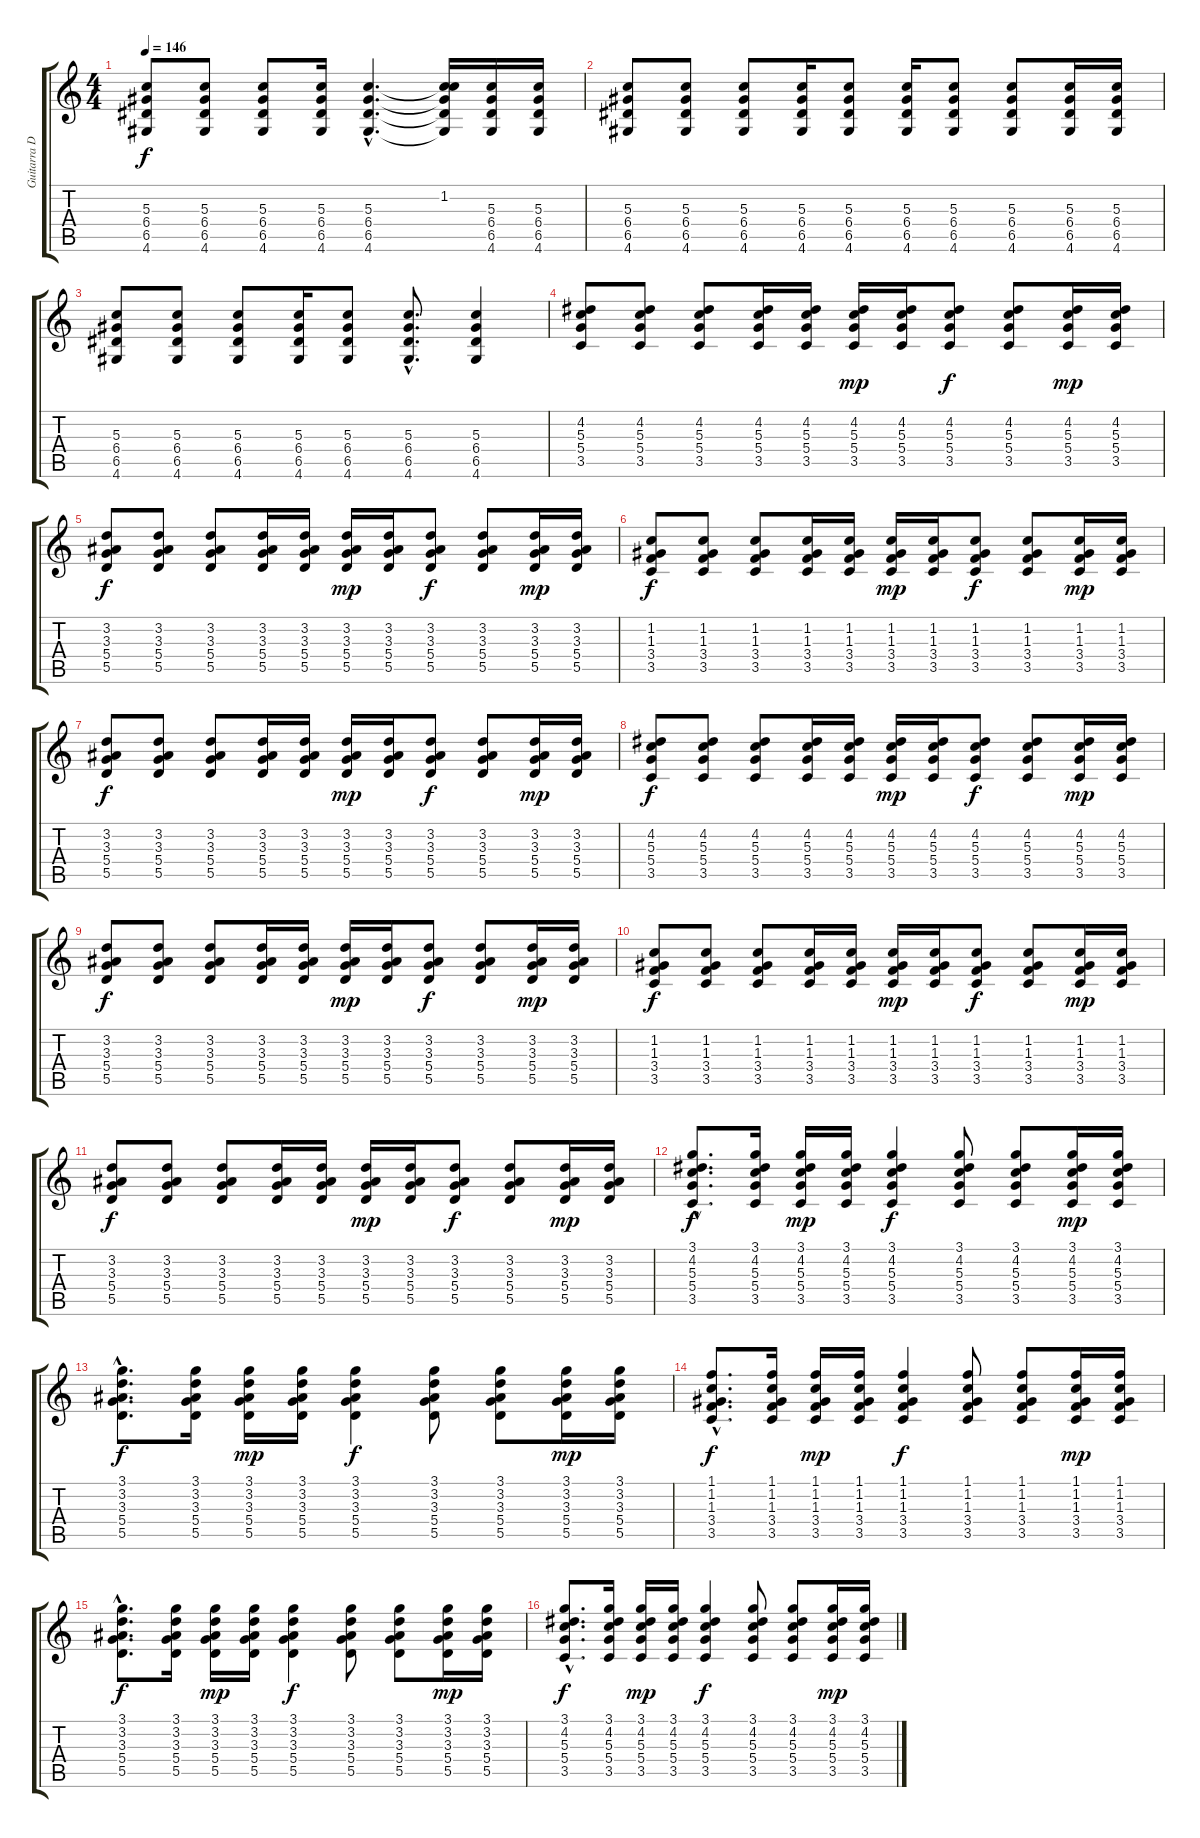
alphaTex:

\track ("Guitarra Distorsion" "Guitarra D") {instrument distortionguitar}
\staff {score tabs}
\tuning (E4 B3 G3 D3 A2 E2) {hide}
\ts (4 4)
\tempo 146
\clef g2
\ks c
(5.3 6.4 6.5 4.6).8{dy f} (5.3 6.4 6.5 4.6).8 (5.3 6.4 6.5 4.6).8 (5.3 6.4 6.5 4.6).16 (5.3{hac} 6.4{hac} 6.5{hac} 4.6{hac}).4{d} (1.2{t} 5.3{t} 6.4{t} 6.5{t} 4.6{t}).16 (5.3 6.4 6.5 4.6).16 (5.3 6.4 6.5 4.6).16 |
(5.3 6.4 6.5 4.6).8 (5.3 6.4 6.5 4.6).8 (5.3 6.4 6.5 4.6).8 (5.3 6.4 6.5 4.6).16 (5.3 6.4 6.5 4.6).8 (5.3 6.4 6.5 4.6).16 (5.3 6.4 6.5 4.6).8 (5.3 6.4 6.5 4.6).8 (5.3 6.4 6.5 4.6).16 (5.3 6.4 6.5 4.6).16 |
(5.3 6.4 6.5 4.6).8 (5.3 6.4 6.5 4.6).8 (5.3 6.4 6.5 4.6).8 (5.3 6.4 6.5 4.6).16 (5.3 6.4 6.5 4.6).8 (5.3{hac} 6.4{hac} 6.5{hac} 4.6{hac}).8{d} (5.3 6.4 6.5 4.6).4 |
(4.2 5.3 5.4 3.5).8 (4.2 5.3 5.4 3.5).8 (4.2 5.3 5.4 3.5).8 (4.2 5.3 5.4 3.5).16 (4.2 5.3 5.4 3.5).16 (4.2 5.3 5.4 3.5).16{dy mp} (4.2 5.3 5.4 3.5).16 (4.2 5.3 5.4 3.5).8{dy f} (4.2 5.3 5.4 3.5).8 (4.2 5.3 5.4 3.5).16{dy mp} (4.2 5.3 5.4 3.5).16 |
(3.2 3.3 5.4 5.5).8{dy f} (3.2 3.3 5.4 5.5).8 (3.2 3.3 5.4 5.5).8 (3.2 3.3 5.4 5.5).16 (3.2 3.3 5.4 5.5).16 (3.2 3.3 5.4 5.5).16{dy mp} (3.2 3.3 5.4 5.5).16 (3.2 3.3 5.4 5.5).8{dy f} (3.2 3.3 5.4 5.5).8 (3.2 3.3 5.4 5.5).16{dy mp} (3.2 3.3 5.4 5.5).16 |
(1.2 1.3 3.4 3.5).8{dy f} (1.2 1.3 3.4 3.5).8 (1.2 1.3 3.4 3.5).8 (1.2 1.3 3.4 3.5).16 (1.2 1.3 3.4 3.5).16 (1.2 1.3 3.4 3.5).16{dy mp} (1.2 1.3 3.4 3.5).16 (1.2 1.3 3.4 3.5).8{dy f} (1.2 1.3 3.4 3.5).8 (1.2 1.3 3.4 3.5).16{dy mp} (1.2 1.3 3.4 3.5).16 |
(3.2 3.3 5.4 5.5).8{dy f} (3.2 3.3 5.4 5.5).8 (3.2 3.3 5.4 5.5).8 (3.2 3.3 5.4 5.5).16 (3.2 3.3 5.4 5.5).16 (3.2 3.3 5.4 5.5).16{dy mp} (3.2 3.3 5.4 5.5).16 (3.2 3.3 5.4 5.5).8{dy f} (3.2 3.3 5.4 5.5).8 (3.2 3.3 5.4 5.5).16{dy mp} (3.2 3.3 5.4 5.5).16 |
(4.2 5.3 5.4 3.5).8{dy f} (4.2 5.3 5.4 3.5).8 (4.2 5.3 5.4 3.5).8 (4.2 5.3 5.4 3.5).16 (4.2 5.3 5.4 3.5).16 (4.2 5.3 5.4 3.5).16{dy mp} (4.2 5.3 5.4 3.5).16 (4.2 5.3 5.4 3.5).8{dy f} (4.2 5.3 5.4 3.5).8 (4.2 5.3 5.4 3.5).16{dy mp} (4.2 5.3 5.4 3.5).16 |
(3.2 3.3 5.4 5.5).8{dy f} (3.2 3.3 5.4 5.5).8 (3.2 3.3 5.4 5.5).8 (3.2 3.3 5.4 5.5).16 (3.2 3.3 5.4 5.5).16 (3.2 3.3 5.4 5.5).16{dy mp} (3.2 3.3 5.4 5.5).16 (3.2 3.3 5.4 5.5).8{dy f} (3.2 3.3 5.4 5.5).8 (3.2 3.3 5.4 5.5).16{dy mp} (3.2 3.3 5.4 5.5).16 |
(1.2 1.3 3.4 3.5).8{dy f} (1.2 1.3 3.4 3.5).8 (1.2 1.3 3.4 3.5).8 (1.2 1.3 3.4 3.5).16 (1.2 1.3 3.4 3.5).16 (1.2 1.3 3.4 3.5).16{dy mp} (1.2 1.3 3.4 3.5).16 (1.2 1.3 3.4 3.5).8{dy f} (1.2 1.3 3.4 3.5).8 (1.2 1.3 3.4 3.5).16{dy mp} (1.2 1.3 3.4 3.5).16 |
(3.2 3.3 5.4 5.5).8{dy f} (3.2 3.3 5.4 5.5).8 (3.2 3.3 5.4 5.5).8 (3.2 3.3 5.4 5.5).16 (3.2 3.3 5.4 5.5).16 (3.2 3.3 5.4 5.5).16{dy mp} (3.2 3.3 5.4 5.5).16 (3.2 3.3 5.4 5.5).8{dy f} (3.2 3.3 5.4 5.5).8 (3.2 3.3 5.4 5.5).16{dy mp} (3.2 3.3 5.4 5.5).16 |
(3.1{hac} 4.2{hac} 5.3{hac} 5.4{hac} 3.5{hac}).8{d dy f} (3.1 4.2 5.3 5.4 3.5).16 (3.1 4.2 5.3 5.4 3.5).16{dy mp} (3.1 4.2 5.3 5.4 3.5).16 (3.1 4.2 5.3 5.4 3.5).4{dy f} (3.1 4.2 5.3 5.4 3.5).8 (3.1 4.2 5.3 5.4 3.5).8 (3.1 4.2 5.3 5.4 3.5).16{dy mp} (3.1 4.2 5.3 5.4 3.5).16 |
(3.1{hac} 3.2{hac} 3.3{hac} 5.4{hac} 5.5{hac}).8{d dy f} (3.1 3.2 3.3 5.4 5.5).16 (3.1 3.2 3.3 5.4 5.5).16{dy mp} (3.1 3.2 3.3 5.4 5.5).16 (3.1 3.2 3.3 5.4 5.5).4{dy f} (3.1 3.2 3.3 5.4 5.5).8 (3.1 3.2 3.3 5.4 5.5).8 (3.1 3.2 3.3 5.4 5.5).16{dy mp} (3.1 3.2 3.3 5.4 5.5).16 |
(1.1{hac} 1.2{hac} 1.3{hac} 3.4{hac} 3.5{hac}).8{d dy f} (1.1 1.2 1.3 3.4 3.5).16 (1.1 1.2 1.3 3.4 3.5).16{dy mp} (1.1 1.2 1.3 3.4 3.5).16 (1.1 1.2 1.3 3.4 3.5).4{dy f} (1.1 1.2 1.3 3.4 3.5).8 (1.1 1.2 1.3 3.4 3.5).8 (1.1 1.2 1.3 3.4 3.5).16{dy mp} (1.1 1.2 1.3 3.4 3.5).16 |
(3.1{hac} 3.2{hac} 3.3{hac} 5.4{hac} 5.5{hac}).8{d dy f} (3.1 3.2 3.3 5.4 5.5).16 (3.1 3.2 3.3 5.4 5.5).16{dy mp} (3.1 3.2 3.3 5.4 5.5).16 (3.1 3.2 3.3 5.4 5.5).4{dy f} (3.1 3.2 3.3 5.4 5.5).8 (3.1 3.2 3.3 5.4 5.5).8 (3.1 3.2 3.3 5.4 5.5).16{dy mp} (3.1 3.2 3.3 5.4 5.5).16 |
(3.1{hac} 4.2{hac} 5.3{hac} 5.4{hac} 3.5{hac}).8{d dy f} (3.1 4.2 5.3 5.4 3.5).16 (3.1 4.2 5.3 5.4 3.5).16{dy mp} (3.1 4.2 5.3 5.4 3.5).16 (3.1 4.2 5.3 5.4 3.5).4{dy f} (3.1 4.2 5.3 5.4 3.5).8 (3.1 4.2 5.3 5.4 3.5).8 (3.1 4.2 5.3 5.4 3.5).16{dy mp} (3.1 4.2 5.3 5.4 3.5).16
